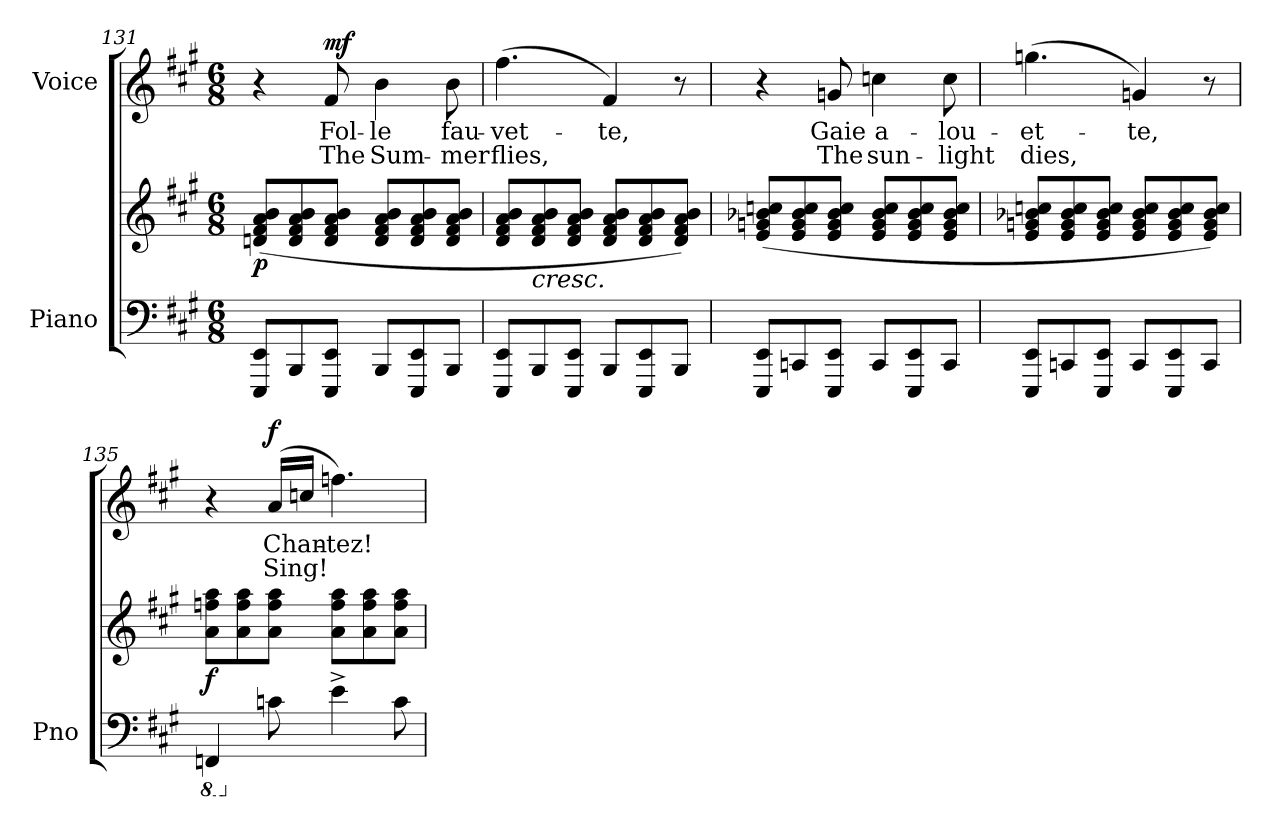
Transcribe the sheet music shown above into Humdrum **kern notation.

**kern	**kern	**dynam	**kern	**text	**text	**dynam
*part2	*part2	*part2	*part1	*part1	*part1	*part1
*staff3	*staff2	*staff2/3	*staff1	*staff1	*staff1	*staff1
*I"Piano	*	*	*I"Voice	*	*	*
*I'Pno	*	*	*	*	*	*
*clefF4	*clefG2	*	*clefG2	*	*	*
*k[f#c#g#]	*k[f#c#g#]	*	*k[f#c#g#]	*	*	*
*M6/8	*M6/8	*	*M6/8	*	*	*
=131	=131	=131	=131	=131	=131	=131
!	!	!LO:DY:b	!	!	!	!
8EEE/ 8EE/L	(<8dn/ 8f#/ 8a/ 8b/L	p	4r	.	.	.
8BBB/	8d/ 8f#/ 8a/ 8b/	.	.	.	.	.
!	!	!	!	!LO:LY:b	!LO:LY:b	!LO:DY:a
8EEE/ 8EE/J	8d/ 8f#/ 8a/ 8b/J	.	8f#/	Fol-	The	mf
!	!	!	!	!LO:LY:b	!LO:LY:b	!
8BBB/L	8d/ 8f#/ 8a/ 8b/L	.	4b\	-le	Sum-	.
8EEE/ 8EE/	8d/ 8f#/ 8a/ 8b/	.	.	.	.	.
!	!	!	!	!LO:LY:b	!LO:LY:b	!
8BBB/J	8d/ 8f#/ 8a/ 8b/J	.	8b\	fau-	-mer	.
!!LO:LB:g=z
=132	=132	=132	=132	=132	=132	=132
!	!	!	!	!LO:LY:b	!LO:LY:b	!
8EEE/ 8EE/L	8d/ 8f#/ 8a/ 8b/L	.	(>4.ff#\	-vet-	flies,	.
!	!LO:TX:b:i:t=cresc.	!	!	!	!	!
8BBB/	8d/ 8f#/ 8a/ 8b/	.	.	.	.	.
8EEE/ 8EE/J	8d/ 8f#/ 8a/ 8b/J	.	.	.	.	.
!	!	!	!	!LO:LY:b	!	!
8BBB/L	8d/ 8f#/ 8a/ 8b/L	.	4f#/)	-te,	.	.
8EEE/ 8EE/	8d/ 8f#/ 8a/ 8b/	.	.	.	.	.
8BBB/J	8d/ 8f#/ 8a/ 8b/J)	.	8r	.	.	.
=133	=133	=133	=133	=133	=133	=133
8EEE/ 8EE/L	(<8e/ 8gn/ 8b-X/ 8ccn/L	.	4r	.	.	.
8CCn/	8e/ 8g/ 8b-/ 8cc/	.	.	.	.	.
!	!	!	!	!LO:LY:b	!LO:LY:b	!
8EEE/ 8EE/J	8e/ 8g/ 8b-/ 8cc/J	.	8gn/	Gaie	The	.
!	!	!	!	!LO:LY:b	!LO:LY:b	!
8CC/L	8e/ 8g/ 8b-/ 8cc/L	.	4ccn\	a-	sun-	.
8EEE/ 8EE/	8e/ 8g/ 8b-/ 8cc/	.	.	.	.	.
!	!	!	!	!LO:LY:b	!LO:LY:b	!
8CC/J	8e/ 8g/ 8b-/ 8cc/J	.	8cc\	-lou-	-light	.
=134	=134	=134	=134	=134	=134	=134
!	!	!	!	!LO:LY:b	!LO:LY:b	!
8EEE/ 8EE/L	8e/ 8gn/ 8b-X/ 8ccn/L	.	(>4.ggn\	-et-	dies,	.
8CCn/	8e/ 8g/ 8b-/ 8cc/	.	.	.	.	.
8EEE/ 8EE/J	8e/ 8g/ 8b-/ 8cc/J	.	.	.	.	.
!	!	!	!	!LO:LY:b	!	!
8CC/L	8e/ 8g/ 8b-/ 8cc/L	.	4gn/)	-te,	.	.
8EEE/ 8EE/	8e/ 8g/ 8b-/ 8cc/	.	.	.	.	.
8CC/J	8e/ 8g/ 8b-/ 8cc/J)	.	8r	.	.	.
!!LO:PB:g=z
=135	=135	=135	=135	=135	=135	=135
*8ba	*	*	*	*	*	*
!	!	!LO:DY:b	!	!	!	!
4FFFn/	8a\ 8ffn\ 8aa\L	f	4r	.	.	.
.	8a\ 8ff\ 8aa\	.	.	.	.	.
*X8ba	*	*	*	*	*	*
!	!	!	!	!LO:LY:b	!LO:LY:b	!LO:DY:a
8cn\	8a\ 8ff\ 8aa\J	.	(>16a/LL	Chan-	Sing!	f
.	.	.	16ccn/JJ	.	.	.
!	!	!	!	!LO:LY:b	!	!
4e^\	8a\ 8ff\ 8aa\L	.	4.ffn\)	-tez!	.	.
.	8a\ 8ff\ 8aa\	.	.	.	.	.
8c\	8a\ 8ff\ 8aa\J	.	.	.	.	.
=	=	=	=	=	=	=
*-	*-	*-	*-	*-	*-	*-
